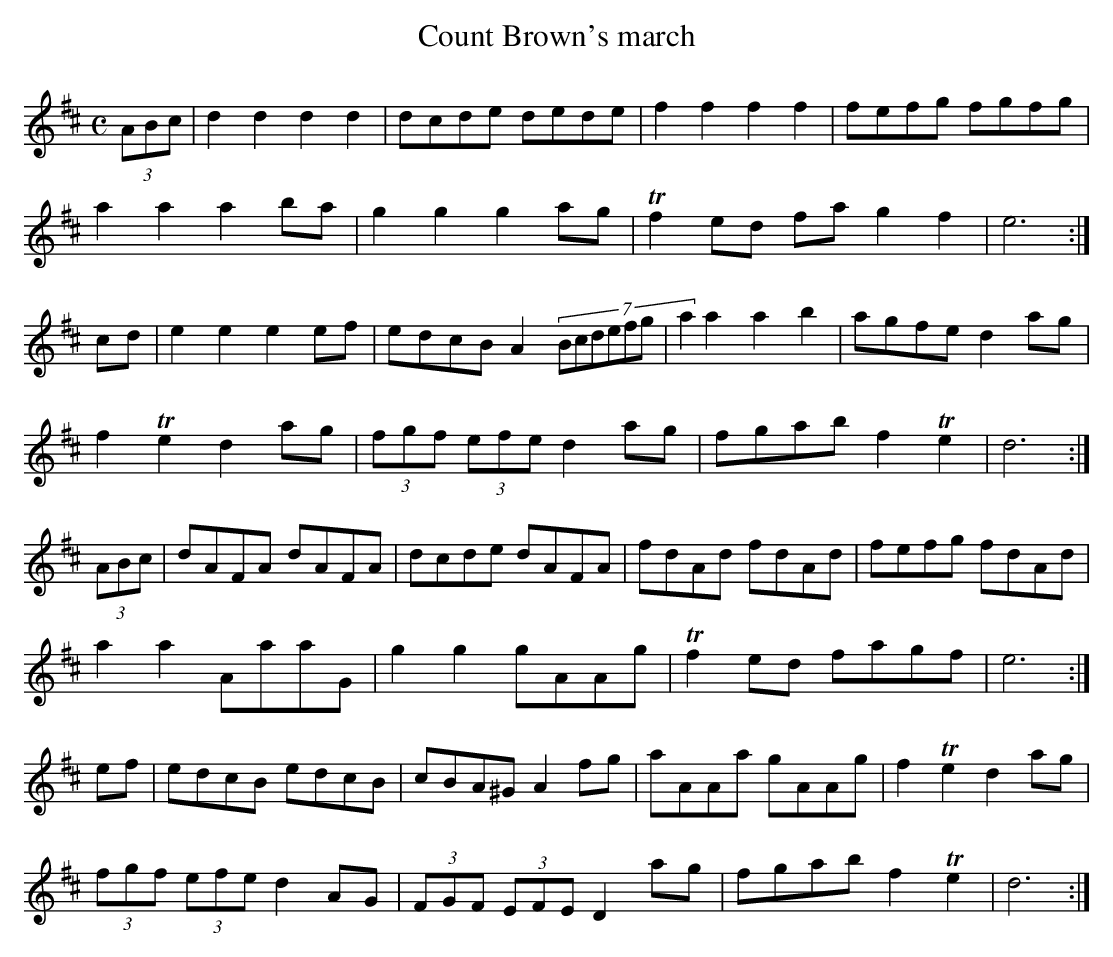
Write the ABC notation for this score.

X:1
T:Count Brown's march
M:C
L:1/8
K:D
(3ABc |\
d2 d2 d2 d2 | dcde dede | f2 f2 f2 f2 | fefg fgfg |
a2 a2 a2 ba | g2 g2 g2 ag | Tf2 ed fa g2 f2 | e6 :|
cd |\
e2 e2 e2 ef | edcB A2 (7Bcdefg | a2 a2 a2 b2 | agfe d2 ag |
f2 Te2 d2 ag | (3fgf (3efe d2 ag | fgab f2 Te2 | d6 :|
(3ABc |\
dAFA dAFA | dcde dAFA | fdAd fdAd | fefg fdAd |
a2 a2 AaaG | g2 g2 gAAg | Tf2 ed fagf | e6 :|
ef |\
edcB edcB | cBA^G A2 fg | aAAa gAAg | f2 Te2 d2 ag |
(3fgf (3efe d2 AG | (3FGF (3EFE D2 ag | fgab f2 Te2 | d6 :|
